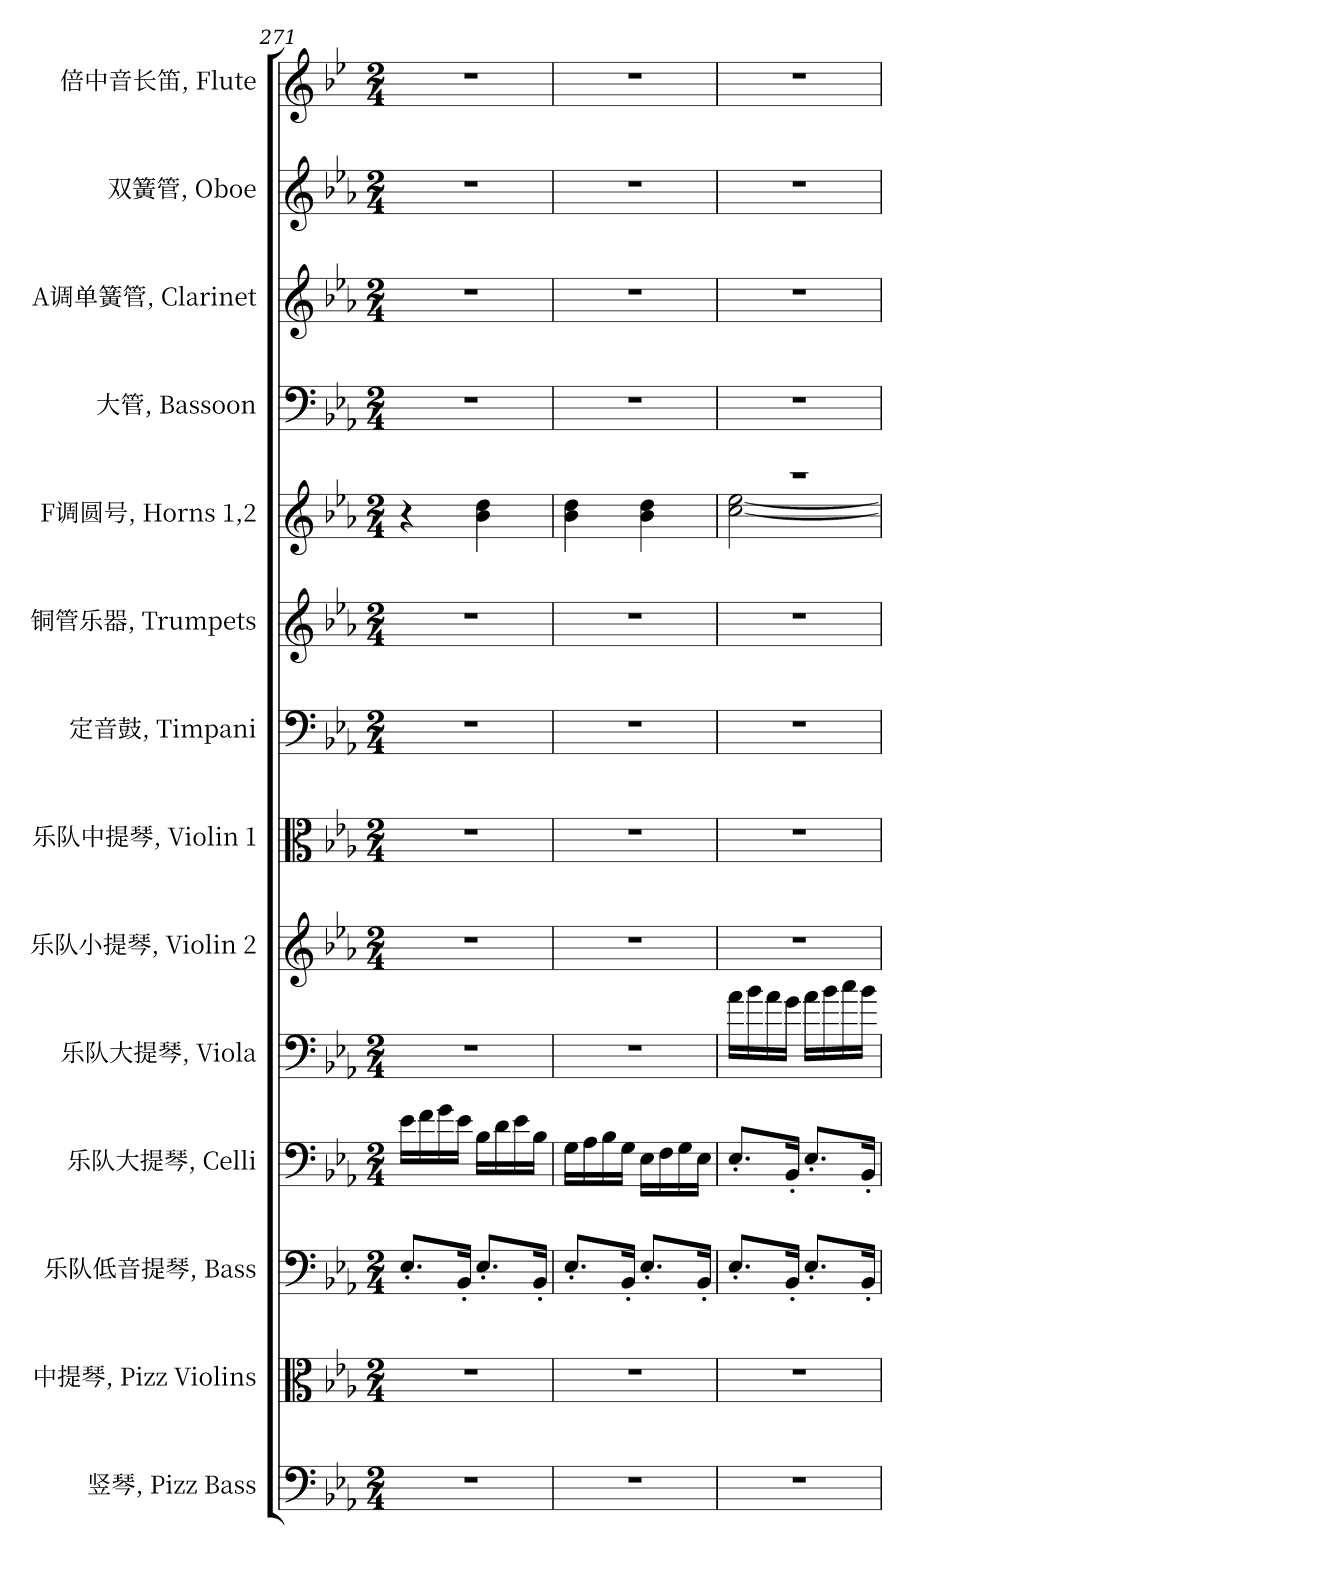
**kern	**kern	**kern	**kern	**kern	**kern	**kern	**kern	**kern	**kern	**kern	**kern	**kern	**kern
*part14	*part13	*part12	*part11	*part10	*part9	*part8	*part7	*part6	*part5	*part4	*part3	*part2	*part1
*staff14	*staff13	*staff12	*staff11	*staff10	*staff9	*staff8	*staff7	*staff6	*staff5	*staff4	*staff3	*staff2	*staff1
*I"竖琴, Pizz Bass	*I"中提琴, Pizz Violins	*I"乐队低音提琴, Bass	*I"乐队大提琴, Celli	*I"乐队大提琴, Viola	*I"乐队小提琴, Violin 2	*I"乐队中提琴, Violin 1	*I"定音鼓, Timpani	*I"铜管乐器, Trumpets	*I"F调圆号, Horns 1,2	*I"大管, Bassoon	*I"A调单簧管, Clarinet	*I"双簧管, Oboe	*I"倍中音长笛, Flute
*	*	*	*	*	*	*	*I'Timp.	*	*I'F Hn.	*I'Bsn.	*I'A Cl.	*I'Ob.	*
!!LO:PB:g=z
*clefF4	*clefC3	*clefF4	*clefF4	*clefF4	*clefG2	*clefC3	*clefF4	*clefG2	*clefG2	*clefF4	*clefG2	*clefG2	*clefG2
*	*	*ITrd7c12	*	*	*	*	*	*	*ITrd4c7	*	*ITrd2c3	*	*ITrd10c17
*k[b-e-a-]	*k[b-e-a-]	*k[b-e-a-]	*k[b-e-a-]	*k[b-e-a-]	*k[b-e-a-]	*k[b-e-a-]	*k[b-e-a-]	*k[b-e-a-]	*k[b-e-a-d-]	*k[b-e-a-]	*k[]	*k[b-e-a-]	*k[b-e-]
*M2/4	*M2/4	*M2/4	*M2/4	*M2/4	*M2/4	*M2/4	*M2/4	*M2/4	*M2/4	*M2/4	*M2/4	*M2/4	*M2/4
*MM65	*MM65	*MM65	*MM65	*MM65	*MM65	*MM65	*MM65	*MM65	*MM65	*MM65	*MM65	*MM65	*MM65
=271	=271	=271	=271	=271	=271	=271	=271	=271	=271	=271	=271	=271	=271
2r	2r	8.EE-'/L	16e-\LL	2r	2r	2r	2r	2r	4r	2r	2r	2r	2r
.	.	.	16f\	.	.	.	.	.	.	.	.	.	.
.	.	.	16g\	.	.	.	.	.	.	.	.	.	.
.	.	16BBB-'/Jk	16e-\JJ	.	.	.	.	.	.	.	.	.	.
.	.	8.EE-'/L	16B-\LL	.	.	.	.	.	4e-\ 4g\	.	.	.	.
.	.	.	16d\	.	.	.	.	.	.	.	.	.	.
.	.	.	16e-\	.	.	.	.	.	.	.	.	.	.
.	.	16BBB-'/Jk	16B-\JJ	.	.	.	.	.	.	.	.	.	.
=272	=272	=272	=272	=272	=272	=272	=272	=272	=272	=272	=272	=272	=272
*	*	*	*	*	*	*	*	*	*	*	*	*	*MM66
2r	2r	8.EE-'/L	16G\LL	2r	2r	2r	2r	2r	4e-\ 4g\	2r	2r	2r	2r
.	.	.	16A-\	.	.	.	.	.	.	.	.	.	.
.	.	.	16B-\	.	.	.	.	.	.	.	.	.	.
.	.	16BBB-'/Jk	16G\JJ	.	.	.	.	.	.	.	.	.	.
.	.	8.EE-'/L	16E-\LL	.	.	.	.	.	4e-\ 4g\	.	.	.	.
.	.	.	16F\	.	.	.	.	.	.	.	.	.	.
.	.	.	16G\	.	.	.	.	.	.	.	.	.	.
.	.	16BBB-'/Jk	16E-\JJ	.	.	.	.	.	.	.	.	.	.
=273	=273	=273	=273	=273	=273	=273	=273	=273	=273	=273	=273	=273	=273
*	*	*	*	*	*	*	*	*	*^	*	*	*	*
2r	2r	8.EE-'/L	8.E-'/L	16a-\LL	2r	2r	2r	2r	2r	[2f\ [2a-\	2r	2r	2r	2r
.	.	.	.	16b-\	.	.	.	.	.	.	.	.	.	.
.	.	.	.	16a-\	.	.	.	.	.	.	.	.	.	.
.	.	16BBB-'/Jk	16BB-'/Jk	16g\JJ	.	.	.	.	.	.	.	.	.	.
.	.	8.EE-'/L	8.E-'/L	16a-\LL	.	.	.	.	.	.	.	.	.	.
.	.	.	.	16b-\	.	.	.	.	.	.	.	.	.	.
.	.	.	.	16cc\	.	.	.	.	.	.	.	.	.	.
.	.	16BBB-'/Jk	16BB-'/Jk	16b-\JJ	.	.	.	.	.	.	.	.	.	.
*	*	*	*	*	*	*	*	*	*v	*v	*	*	*	*
=	=	=	=	=	=	=	=	=	=	=	=	=	=
*-	*-	*-	*-	*-	*-	*-	*-	*-	*-	*-	*-	*-	*-
